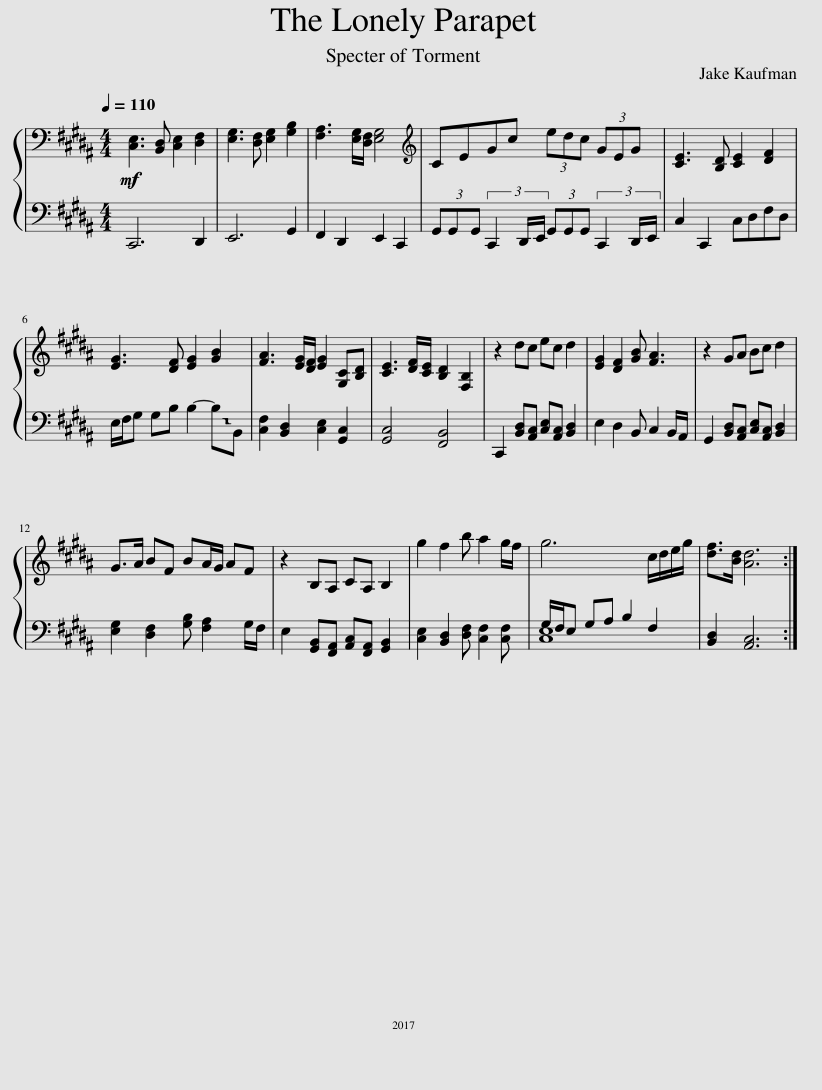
X:1
%%score { 1 | ( 2 3 ) }
L:1/8
Q:1/4=110
M:4/4
I:linebreak $
K:B
V:1 bass
V:2 bass
V:3 bass
V:1
!mf! [C,E,]3 [B,,D,] [C,E,]2 [D,F,]2 | [E,G,]3 [D,F,] [E,G,]2 [G,B,]2 | [F,A,]3 [E,G,]/[D,F,]/ [E,G,]4 |[K:treble] CEGc (3edc (3GEG | [CE]3 [B,D] [CE]2 [DF]2 |$ %5
 [EG]3 [DF] [EG]2 [GB]2 | [FA]3 [EG]/[DF]/ [EG]2 [G,C][B,D] | [CE]3 [DF]/[CE]/ [B,D]2 [F,B,]2 | z2 dc ec d2 | [EG]2 [DF]2 [GB] [FA]3 | %10
 z2 GA Bc d2 |$ G>A BF BA/G/ AF | z2 B,A, CA, B,2 | g2 f2 b a2 g/f/ | g6 c/d/e/g/ | %15
 [df]>[Bd] [Ad]6 :| %16
V:2
 C,,6 D,,2 | E,,6 G,,2 | F,,2 D,,2 E,,2 C,,2 | (3G,,G,,G,, (3C,,2 D,,/E,,/ (3G,,G,,G,, (3C,,2 D,,/E,,/ | C,2 C,,2 C,D,F,D, |$ %5
 E,/F,/G, G,B, B,2- !~(!B,!~)!B,, | [C,F,]2 [B,,D,]2 [C,E,]2 [G,,C,]2 | [G,,C,]4 [F,,B,,]4 | C,,2 [B,,D,][A,,C,] [C,E,][A,,C,] [B,,D,]2 | E,2 D,2 B,, C,2 B,,/A,,/ | %10
 G,,2 [B,,D,][A,,C,] [C,E,][A,,C,] [B,,D,]2 |$ [E,G,]2 [D,F,]2 [G,B,] [F,A,]2 G,/F,/ | E,2 [G,,B,,][F,,A,,] [A,,C,][F,,A,,] [G,,B,,]2 | [C,E,]2 [B,,D,]2 [D,F,] [C,F,]2 [C,F,] | G,/F,/E, G,A, B,2 F,2 | %15
 [B,,D,]2 [A,,C,]6 :| %16
V:3
 x8 | x8 | x8 | x8 | x8 |$ %5
 x8 | x8 | x8 | x8 | x8 | %10
 x8 |$ x8 | x8 | x8 | [C,E,]8 | %15
 x8 :| %16
